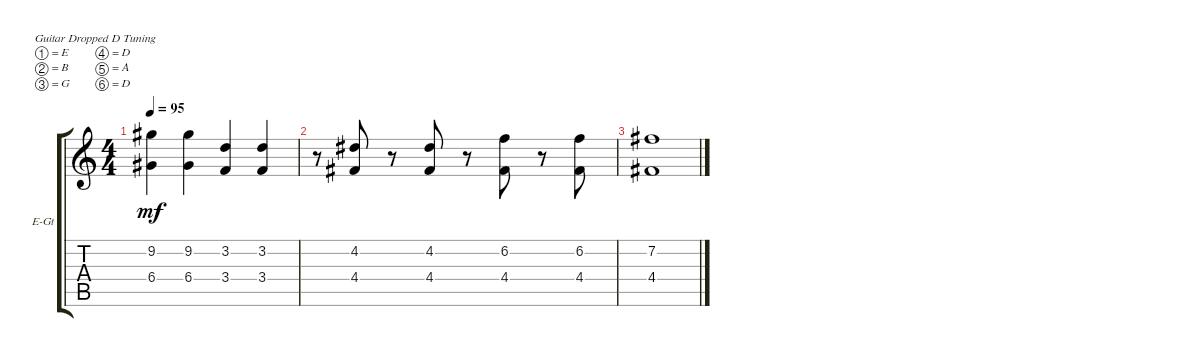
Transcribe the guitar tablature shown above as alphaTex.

\defaultSystemsLayout 4
\bracketExtendMode groupsimilarinstruments
\firstSystemTrackNameOrientation horizontal
\otherSystemsTrackNameOrientation horizontal
\track ("Electric Guitar" "E-Gt") {instrument distortionguitar}
\staff {score tabs}
\tuning (E4 B3 G3 D3 A2 D2)
\ts (4 4)
\tempo 95
\clef g2
\ks c
(6.4 9.2).4{dy mf} (9.2 6.4).4 (3.4 3.2).4 (3.2 3.4).4 |
r.8 (4.4 4.2).8 r.8 (4.2 4.4).8 r.8 (6.2 4.4).8 r.8 (6.2 4.4).8 |
(4.4 7.2).1
